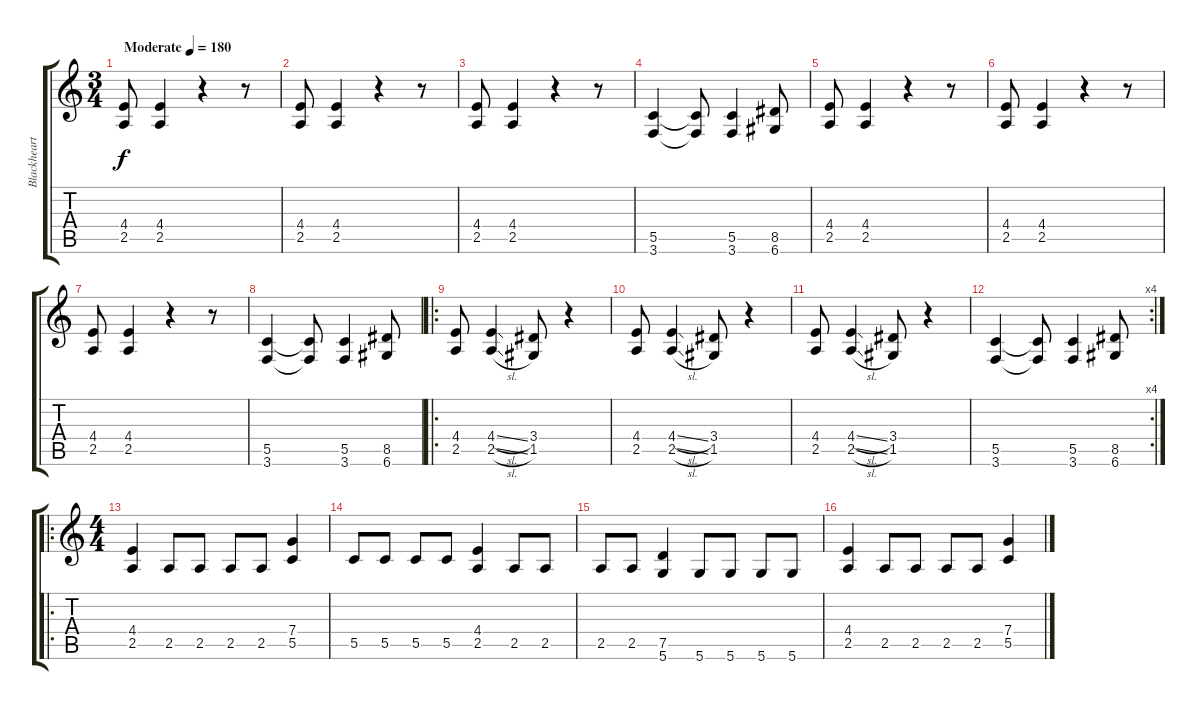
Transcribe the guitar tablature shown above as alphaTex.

\track ("Blackheart" "Blackheart") {instrument distortionguitar}
\staff {score tabs}
\tuning (D4 A3 F3 C3 G2 D2) {hide}
\ts (3 4)
\tempo (180 "Moderate")
\clef g2
\ks c
(4.4 2.5).8{dy f instrument distortionguitar} (4.4 2.5).4 r.4 r.8 |
(4.4 2.5).8 (4.4 2.5).4 r.4 r.8 |
(4.4 2.5).8 (4.4 2.5).4 r.4 r.8 |
(5.5 3.6).4 (5.5{t} 3.6{t}).8 (5.5 3.6).4 (8.5 6.6).8 |
(4.4 2.5).8 (4.4 2.5).4 r.4 r.8 |
(4.4 2.5).8 (4.4 2.5).4 r.4 r.8 |
(4.4 2.5).8 (4.4 2.5).4 r.4 r.8 |
(5.5 3.6).4 (5.5{t} 3.6{t}).8 (5.5 3.6).4 (8.5 6.6).8 |
\ro
(4.4 2.5).8 (4.4{sl} 2.5{sl}).4 (3.4 1.5).8 r.4 |
(4.4 2.5).8 (4.4{sl} 2.5{sl}).4 (3.4 1.5).8 r.4 |
(4.4 2.5).8 (4.4{sl} 2.5{sl}).4 (3.4 1.5).8 r.4 |
\rc 4
(5.5 3.6).4 (5.5{t} 3.6{t}).8 (5.5 3.6).4 (8.5 6.6).8 |
\ro
\ts (4 4)
(4.4 2.5).4 2.5.8 2.5.8 2.5.8 2.5.8 (7.4 5.5).4 |
5.5.8 5.5.8 5.5.8 5.5.8 (4.4 2.5).4 2.5.8 2.5.8 |
2.5.8 2.5.8 (7.5 5.6).4 5.6.8 5.6.8 5.6.8 5.6.8 |
(4.4 2.5).4 2.5.8 2.5.8 2.5.8 2.5.8 (7.4 5.5).4
